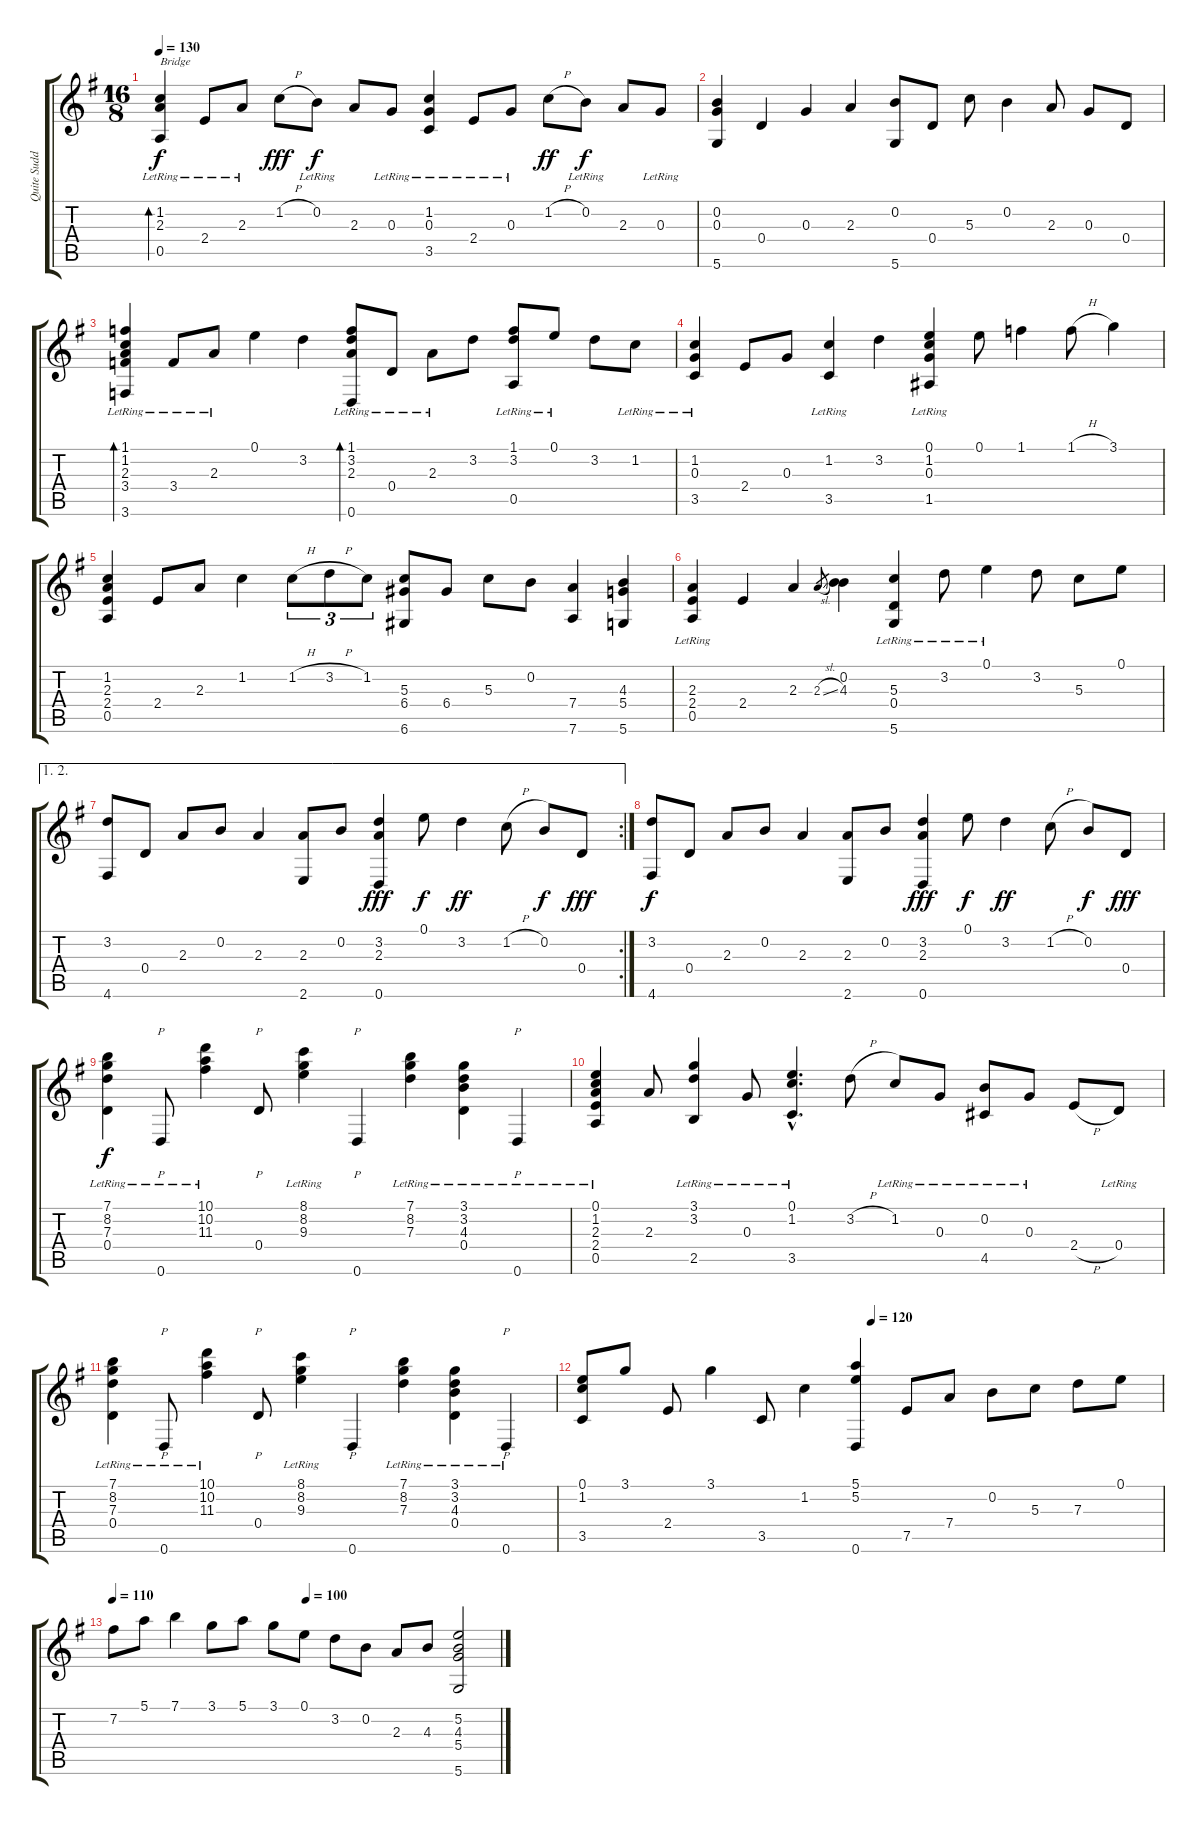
\track ("Quite Suddenly Guitar" "Quite Sudd") {instrument acousticguitarsteel}
\staff {score tabs}
\tuning (E4 B3 G3 D3 A2 D2) {hide}
\ts (16 8)
\tempo 130
\clef g2
\ks g
(1.2 2.3 0.5{lr}).4{bd 480 txt "Bridge" dy f} 2.4{lr}.8 2.3{lr}.8 1.2{h}.8{dy fff} 0.2{lr}.8{dy f} 2.3.8 0.3{lr}.8 (1.2{lr} 0.3 3.5).4 2.4{lr}.8 0.3{lr}.8 1.2{h}.8{dy ff} 0.2{lr}.8{dy f} 2.3.8 0.3{lr}.8 |
(0.2 0.3 5.6).4 0.4.4 0.3.4 2.3.4 (0.2 5.6).8 0.4.8 5.3.8 0.2.4 2.3.8 0.3.8 0.4.8 |
(1.1{lr} 1.2{lr} 2.3 3.4 3.6).4{bd 480} 3.4{lr}.8 2.3{lr}.8 0.1.4 3.2.4 (1.1{lr} 3.2{lr} 2.3{lr} 0.6{lr}).8{bd 120} 0.4{lr}.8 2.3{lr}.8 3.2.8 (1.1 3.2{lr} 0.5{lr}).8 0.1{lr}.8 3.2.8 1.2{lr}.8 |
(1.2{lr} 0.3 3.5{lr}).4 2.4.8 0.3.8 (1.2 3.5{lr}).4 3.2.4 (0.1 1.2 0.3{lr} 1.5{lr}).4 0.1.8 1.1.4 1.1{h}.8 3.1.4 |
(1.2 2.3 2.4 0.5).4 2.4.8 2.3.8 1.2.4 1.2{h}.8{tu (3 2)} 3.2{h}.8{tu (3 2)} 1.2.8{tu (3 2)} (5.3 6.4 6.6).8 6.4.8 5.3.8 0.2.8 (7.4 7.6).4 (4.3 5.4 5.6).4 |
(2.3 2.4{lr} 0.5{lr}).4 2.4.4 2.3.4 2.3{sl}.8{gr} (0.2 4.3).4 (5.3{lr} 0.4 5.6{lr}).4 3.2{lr}.8 0.1{lr}.4 3.2.8 5.3.8 0.1.8 |
\ae (1 2)
\rc 2
(3.2 4.6).8 0.4.8 2.3.8 0.2.8 2.3.4 (2.3 2.6).8 0.2.8 (3.2 2.3 0.6).4{dy fff} 0.1.8{dy f} 3.2.4{dy ff} 1.2{h}.8 0.2.8{dy f} 0.4.8{dy fff} |
(3.2 4.6).8{dy f} 0.4.8 2.3.8 0.2.8 2.3.4 (2.3 2.6).8 0.2.8 (3.2 2.3 0.6).4{dy fff} 0.1.8{dy f} 3.2.4{dy ff} 1.2{h}.8 0.2.8{dy f} 0.4.8{dy fff} |
(7.1{lr} 8.2{lr} 7.3{lr} 0.4{lr}).4{dy f} 0.6{lr}.8{p} (10.1{lr} 10.2{lr} 11.3{lr}).4 0.4.8{p} (8.1{lr} 8.2{lr} 9.3).4 0.6.4{p} (7.1{lr} 8.2{lr} 7.3{lr}).4 (3.1{lr} 3.2{lr} 4.3 0.4).4 0.6{lr}.4{p} |
(0.1{lr} 1.2{lr} 2.3 2.4 0.5{lr}).4 2.3.8 (3.1{lr} 3.2 2.5{lr}).4 0.3{lr}.8 (0.1{hac lr} 1.2{lr} 3.5{lr}).4{d} 3.2{h}.8 1.2{lr}.8 0.3{lr}.8 (0.2{lr} 4.5{lr}).8 0.3{lr}.8 2.4{h}.8 0.4{lr}.8 |
(7.1{lr} 8.2{lr} 7.3{lr} 0.4{lr}).4 0.6{lr}.8{p} (10.1{lr} 10.2{lr} 11.3{lr}).4 0.4.8{p} (8.1{lr} 8.2{lr} 9.3).4 0.6.4{p} (7.1{lr} 8.2{lr} 7.3{lr}).4 (3.1{lr} 3.2{lr} 4.3 0.4).4 0.6{lr}.4{p} |
\tempo (120 0.5)
(0.1 1.2 3.5).8 3.1.8 2.4.8 3.1.4 3.5.8 1.2.4 (5.1 5.2 0.6).4 7.5.8 7.4.8 0.2.8 5.3.8 7.3.8 0.1.8 |
\tempo 110
\tempo (100 0.5)
7.2.8 5.1.8 7.1.4 3.1.8 5.1.8 3.1.8 0.1.8 3.2.8 0.2.8 2.3.8 4.3.8 (5.2 4.3 5.4 5.6).2
